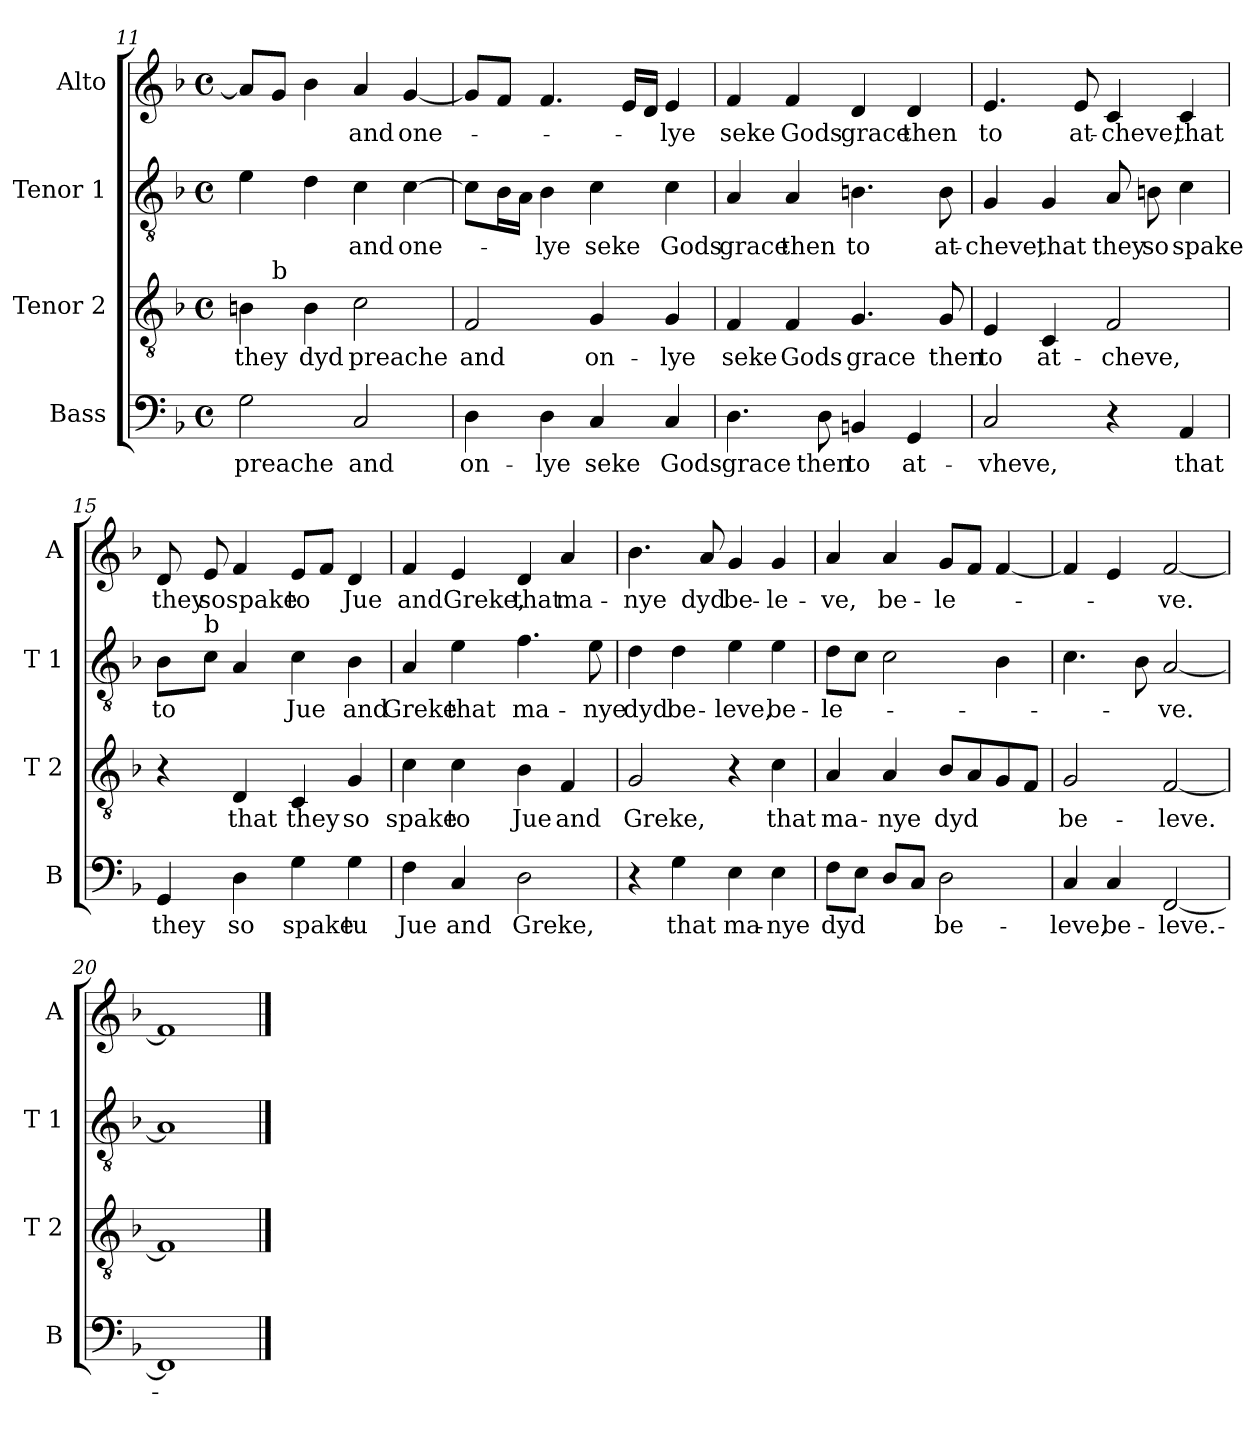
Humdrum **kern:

**kern	**text	**kern	**text	**kern	**text	**kern	**text
*part4	*part4	*part3	*part3	*part2	*part2	*part1	*part1
*staff4	*staff4	*staff3	*staff3	*staff2	*staff2	*staff1	*staff1
*I"Bass	*	*I"Tenor 2	*	*I"Tenor 1	*	*I"Alto	*
*I'B	*	*I'T 2	*	*I'T 1	*	*I'A	*
*clefF4	*	*clefGv2	*	*clefGv2	*	*clefG2	*
*k[b-]	*	*k[b-]	*	*k[b-]	*	*k[b-]	*
*F:	*	*F:	*	*F:	*	*F:	*
*M4/4	*	*M4/4	*	*M4/4	*	*M4/4	*
*met(c)	*	*met(c)	*	*met(c)	*	*met(c)	*
=11	=11	=11	=11	=11	=11	=11	=11
!	!LO:LY:b	!	!LO:LY:b	!	!	!	!
*	*	*^	*	*	*	*	*
2G\	preache	4Bn\	8ryy	they	4e\	.	8a/L]	.
!	!	!	!LO:TX:a:t=b	!	!	!	!	!
.	.	.	2..ryy	.	.	.	8g/J	.
!	!	!	!	!LO:LY:b	!	!	!	!
.	.	4B\	.	dyd	4d\	.	4b-\	.
!	!LO:LY:b	!	!	!LO:LY:b	!	!LO:LY:b	!	!LO:LY:b
2C/	and	2c\	.	preache	4c\	and	4a/	and
!	!	!	!	!	!	!LO:LY:b	!	!LO:LY:b
.	.	.	.	.	[4c\	one-	[4g/	one-
!!LO:PB:g=z
=12	=12	=12	=12	=12	=12	=12	=12	=12
!	!LO:LY:b	!	!	!LO:LY:b	!	!	!	!
*	*	*v	*v	*	*	*	*	*
4D\	on-	2F/	and	8c\L]	.	8g/L]	.
.	.	.	.	16B-\L	.	8f/J	.
.	.	.	.	16A\JJ	.	.	.
!	!LO:LY:b	!	!	!	!LO:LY:b	!	!
4D\	-lye	.	.	4B-\	-lye	4.f/	.
!	!LO:LY:b	!	!LO:LY:b	!	!LO:LY:b	!	!
4C/	seke	4G/	on-	4c\	seke	.	.
.	.	.	.	.	.	16e/LL	.
.	.	.	.	.	.	16d/JJ	.
!	!LO:LY:b	!	!LO:LY:b	!	!LO:LY:b	!	!LO:LY:b
4C/	Gods	4G/	-lye	4c\	Gods	4e/	-lye
=13	=13	=13	=13	=13	=13	=13	=13
!	!LO:LY:b	!	!LO:LY:b	!	!LO:LY:b	!	!LO:LY:b
4.D\	grace	4F/	seke	4A/	grace	4f/	seke
!	!	!	!LO:LY:b	!	!LO:LY:b	!	!LO:LY:b
.	.	4F/	Gods	4A/	then	4f/	Gods
!	!LO:LY:b	!	!	!	!	!	!
8D\	then	.	.	.	.	.	.
!	!LO:LY:b	!	!LO:LY:b	!	!LO:LY:b	!	!LO:LY:b
4BBn/	to	4.G/	grace	4.Bn\	to	4d/	grace
!	!LO:LY:b	!	!	!	!	!	!LO:LY:b
4GG/	at-	.	.	.	.	4d/	then
!	!	!	!LO:LY:b	!	!LO:LY:b	!	!
.	.	8G/	then	8B\	at-	.	.
=14	=14	=14	=14	=14	=14	=14	=14
!	!LO:LY:b	!	!LO:LY:b	!	!LO:LY:b	!	!LO:LY:b
2C/	-vheve,	4E/	to	4G/	-cheve,	4.e/	to
!	!	!	!LO:LY:b	!	!LO:LY:b	!	!
.	.	4C/	at-	4G/	that	.	.
!	!	!	!	!	!	!	!LO:LY:b
.	.	.	.	.	.	8e/	at-
!	!	!	!LO:LY:b	!	!LO:LY:b	!	!LO:LY:b
4r	.	2F/	-cheve,	8A/	they	4c/	-cheve,
!	!	!	!	!	!LO:LY:b	!	!
.	.	.	.	8Bn\	so	.	.
!	!LO:LY:b	!	!	!	!LO:LY:b	!	!LO:LY:b
4AA/	that	.	.	4c\	spake	4c/	that
=15	=15	=15	=15	=15	=15	=15	=15
!	!LO:LY:b	!	!	!	!LO:LY:b	!	!LO:LY:b
4GG/	they	4r	.	8B-\L	to	8d/	they
!	!	!	!	!LO:TX:a:t=b	!	!	!
!	!	!	!	!	!	!	!LO:LY:b
.	.	.	.	8c\J	.	8e/	so
!	!LO:LY:b	!	!LO:LY:b	!	!	!	!LO:LY:b
4D\	so	4D/	that	4A/	.	4f/	spake
!	!LO:LY:b	!	!LO:LY:b	!	!LO:LY:b	!	!LO:LY:b
4G\	spake	4C/	they	4c\	Jue	8e/L	to
.	.	.	.	.	.	8f/J	.
!	!LO:LY:b	!	!LO:LY:b	!	!LO:LY:b	!	!LO:LY:b
4G\	tu	4G/	so	4B-\	and	4d/	Jue
!!LO:LB:g=z
=16	=16	=16	=16	=16	=16	=16	=16
!	!LO:LY:b	!	!LO:LY:b	!	!LO:LY:b	!	!LO:LY:b
4F\	Jue	4c\	spake	4A/	Greke	4f/	and
!	!LO:LY:b	!	!LO:LY:b	!	!LO:LY:b	!	!LO:LY:b
4C/	and	4c\	to	4e\	that	4e/	Greke,
!	!LO:LY:b	!	!LO:LY:b	!	!LO:LY:b	!	!LO:LY:b
2D\	Greke,	4B-\	Jue	4.f\	ma-	4d/	that
!	!	!	!LO:LY:b	!	!	!	!LO:LY:b
.	.	4F/	and	.	.	4a/	ma-
!	!	!	!	!	!LO:LY:b	!	!
.	.	.	.	8e\	-nye	.	.
=17	=17	=17	=17	=17	=17	=17	=17
!	!	!	!LO:LY:b	!	!LO:LY:b	!	!LO:LY:b
4r	.	2G/	Greke,	4d\	dyd	4.b-\	-nye
!	!LO:LY:b	!	!	!	!LO:LY:b	!	!
4G\	that	.	.	4d\	be-	.	.
!	!	!	!	!	!	!	!LO:LY:b
.	.	.	.	.	.	8a/	dyd
!	!LO:LY:b	!	!	!	!LO:LY:b	!	!LO:LY:b
4E\	ma-	4r	.	4e\	-leve,	4g/	be-
!	!LO:LY:b	!	!LO:LY:b	!	!LO:LY:b	!	!LO:LY:b
4E\	-nye	4c\	that	4e\	be-	4g/	-le-
=18	=18	=18	=18	=18	=18	=18	=18
!	!LO:LY:b	!	!LO:LY:b	!	!LO:LY:b	!	!LO:LY:b
8F\L	dyd	4A/	ma-	8d\L	-le-	4a/	-ve,
8E\J	.	.	.	8c\J	.	.	.
!	!	!	!LO:LY:b	!	!	!	!LO:LY:b
8D/L	.	4A/	-nye	2c\	.	4a/	be-
8C/J	.	.	.	.	.	.	.
!	!LO:LY:b	!	!LO:LY:b	!	!	!	!LO:LY:b
2D\	be-	8B-/L	dyd	.	.	8g/L	-le-
.	.	8A/	.	.	.	8f/J	.
.	.	8G/	.	4B-\	.	[4f/	.
.	.	8F/J	.	.	.	.	.
=19	=19	=19	=19	=19	=19	=19	=19
!	!LO:LY:b	!	!LO:LY:b	!	!	!	!
4C/	-leve,	2G/	be-	4.c\	.	4f/]	.
!	!LO:LY:b	!	!	!	!	!	!
4C/	be-	.	.	.	.	4e/	.
.	.	.	.	8B-\	.	.	.
!	!LO:LY:b	!	!LO:LY:b	!	!LO:LY:b	!	!LO:LY:b
[2FF/	-leve.-	[2F/	-leve.	[2A/	-ve.	[2f/	-ve.
=20	=20	=20	=20	=20	=20	=20	=20
1FF]	.	1F]	.	1A]	.	1f]	.
==	==	==	==	==	==	==	==
*-	*-	*-	*-	*-	*-	*-	*-
